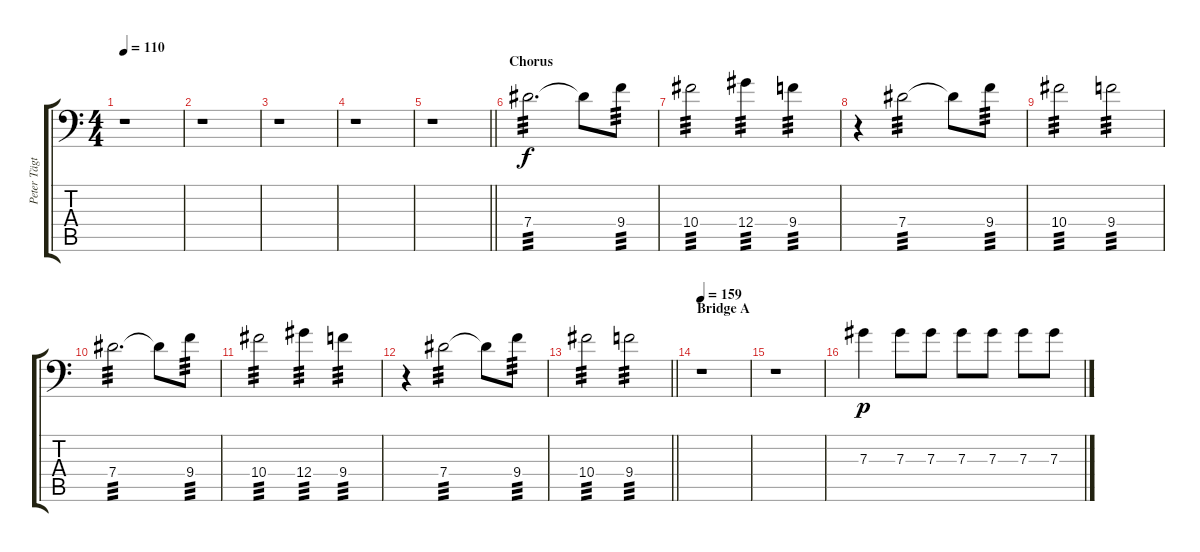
\track ("Peter Tägtgren (Lead 1)" "Peter Tägt") {instrument distortionguitar}
\staff {score tabs}
\tuning (Bb3 F3 Db3 Ab2 Eb2 Bb1) {hide}
\ts (4 4)
\tempo 110
\clef f4
\ks c
r.1{dy f} |
r.1 |
r.1 |
r.1 |
\barLineRight lightlight
r.1 |
\section ("" "Chorus")
7.4.2{d tp 3} 7.4{t}.8 9.4.8{tp 3} |
10.4.2{tp 3} 12.4.4{tp 3} 9.4.4{tp 3} |
r.4 7.4.2{tp 3} 7.4{t}.8 9.4.8{tp 3} |
10.4.2{tp 3} 9.4.2{tp 3} |
7.4.2{d tp 3} 7.4{t}.8 9.4.8{tp 3} |
10.4.2{tp 3} 12.4.4{tp 3} 9.4.4{tp 3} |
r.4 7.4.2{tp 3} 7.4{t}.8 9.4.8{tp 3} |
\barLineRight lightlight
10.4.2{tp 3} 9.4.2{tp 3} |
\section ("" "Bridge A")
\tempo 159
r.1 |
r.1 |
7.3.4{dy p} 7.3.8 7.3.8 7.3.8 7.3.8 7.3.8 7.3.8
